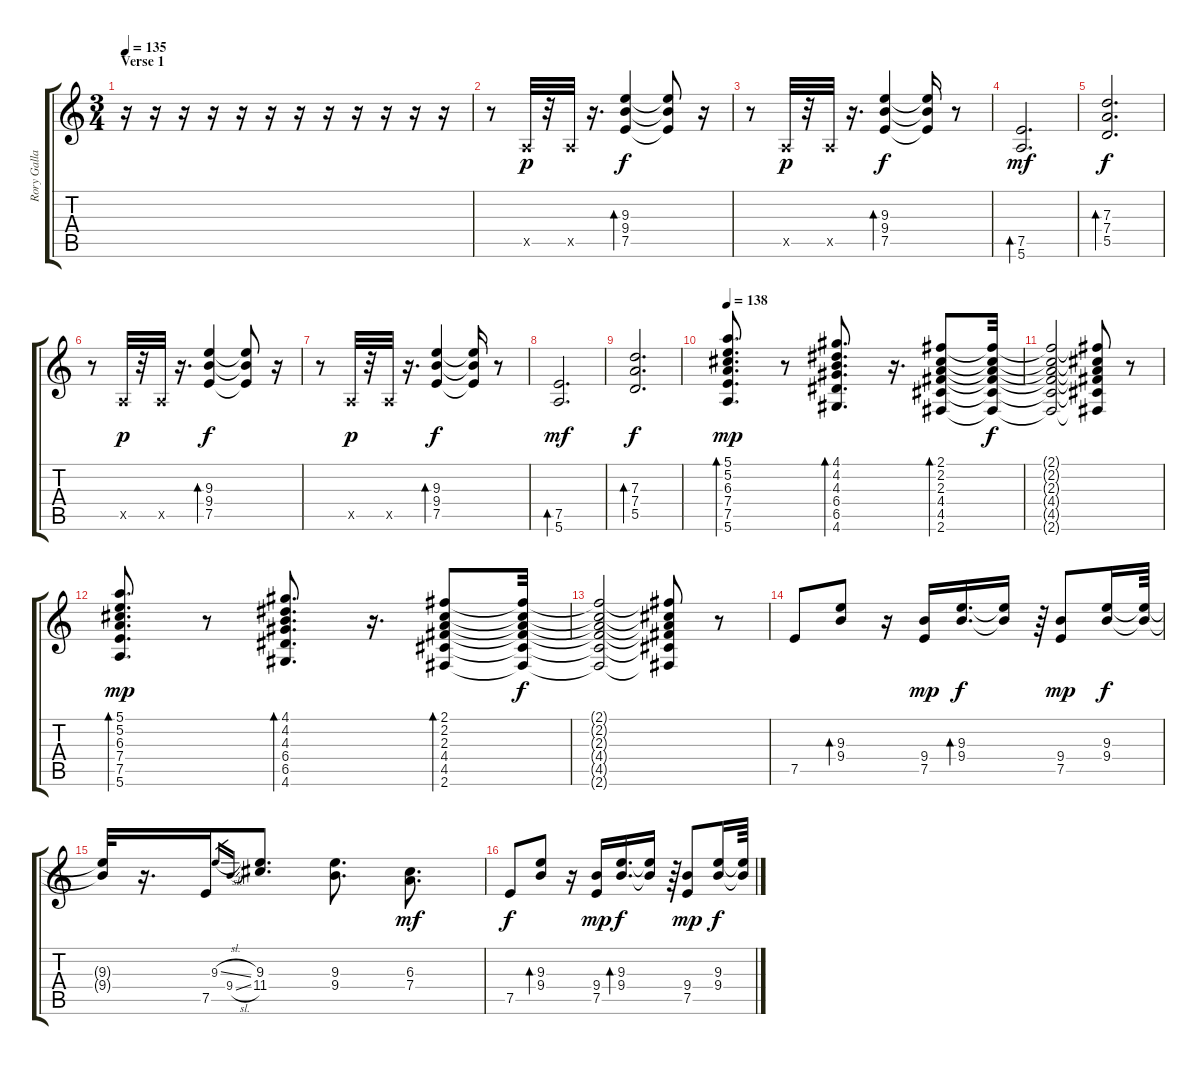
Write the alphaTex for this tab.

\track ("Rory Gallagher (For Sound)" "Rory Galla") {instrument electricguitarclean}
\staff {score tabs}
\tuning (E4 B3 G3 D3 A2 E2) {hide}
\ts (3 4)
\section ("" "Verse 1")
\tempo 135
\clef g2
\ks c
r.16{dy p instrument electricguitarclean} r.16 r.16 r.16 r.16 r.16 r.16 r.16 r.16 r.16 r.16 r.16 |
r.8 0.5{x}.32 r.32 0.5{x}.32 r.16{d} (9.3 9.4 7.5).4{bd 120 dy f} (9.3{t} 9.4{t} 7.5{t}).8 r.16 |
r.8 0.5{x}.32{dy p} r.32 0.5{x}.32 r.16{d} (9.3 9.4 7.5).4{bd 120 dy f} (9.3{t} 9.4{t} 7.5{t}).16 r.8 |
(7.5 5.6).2{d bd 60 dy mf} |
(7.3 7.4 5.5).2{d bd 60 dy f} |
r.8 0.5{x}.32{dy p} r.32 0.5{x}.32 r.16{d} (9.3 9.4 7.5).4{bd 120 dy f} (9.3{t} 9.4{t} 7.5{t}).8 r.16 |
r.8 0.5{x}.32{dy p} r.32 0.5{x}.32 r.16{d} (9.3 9.4 7.5).4{bd 120 dy f} (9.3{t} 9.4{t} 7.5{t}).16 r.8 |
(7.5 5.6).2{d bd 60 dy mf} |
(7.3 7.4 5.5).2{d bd 60 dy f} |
\tempo 138
(5.1 5.2 6.3 7.4 7.5 5.6).8{d bd 60 dy mp} r.8 (4.1 4.2 4.3 6.4 6.5 4.6).8{d bd 60} r.16{d} (2.1 2.2 2.3 4.4 4.5 2.6).8{bd 30} (2.1{t} 2.2{t} 2.3{t} 4.4{t} 4.5{t} 2.6{t}).32{dy f} |
(2.1{t} 2.2{t} 2.3{t} 4.4{t} 4.5{t} 2.6{t}).2 (2.1{t} 2.2{t} 2.3{t} 4.4{t} 4.5{t} 2.6{t}).8 r.8 |
(5.1 5.2 6.3 7.4 7.5 5.6).8{d bd 60 dy mp} r.8 (4.1 4.2 4.3 6.4 6.5 4.6).8{d bd 60} r.16{d} (2.1 2.2 2.3 4.4 4.5 2.6).8{bd 30} (2.1{t} 2.2{t} 2.3{t} 4.4{t} 4.5{t} 2.6{t}).32{dy f} |
(2.1{t} 2.2{t} 2.3{t} 4.4{t} 4.5{t} 2.6{t}).2 (2.1{t} 2.2{t} 2.3{t} 4.4{t} 4.5{t} 2.6{t}).8 r.8 |
7.5.8 (9.3 9.4).8{bd 120} r.16 (9.4 7.5).16{dy mp} (9.3 9.4).16{d bd 30 dy f} (9.3{t} 9.4{t}).16 r.64 (9.4 7.5).8{dy mp} (9.3 9.4).16{dy f} (9.3{t} 9.4{t}).64 |
(9.3{t} 9.4{t}).32 r.16{d} 7.5.16 9.3{sl}.16{gr} 9.4{sl}.16{gr} (9.3 11.4).8{d} (9.3 9.4).8{d} (6.3 7.4).8{d dy mf} |
7.5.8{dy f} (9.3 9.4).8{bd 120} r.16 (9.4 7.5).16{dy mp} (9.3 9.4).16{d bd 30 dy f} (9.3{t} 9.4{t}).16 r.64 (9.4 7.5).8{dy mp} (9.3 9.4).16{dy f} (9.3{t} 9.4{t}).64
